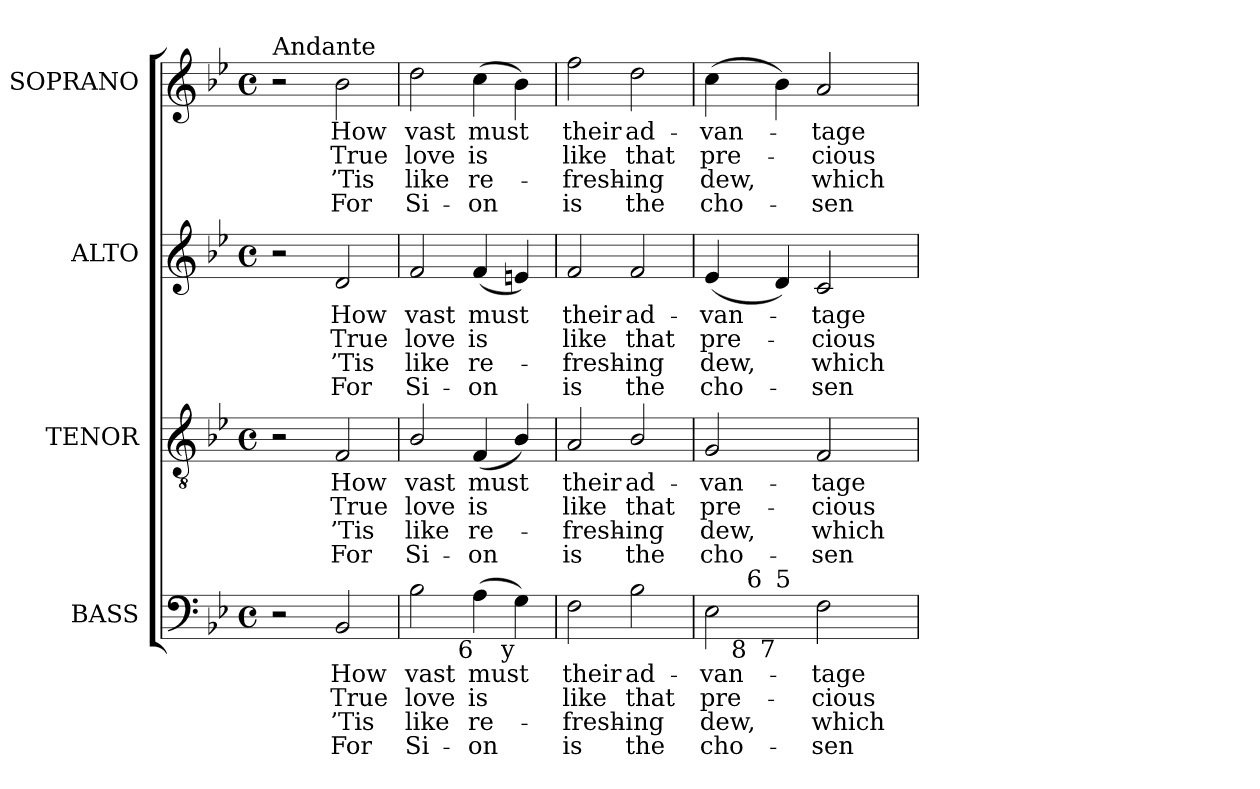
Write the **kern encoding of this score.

**kern	**text	**text	**text	**text	**kern	**text	**text	**text	**text	**kern	**text	**text	**text	**text	**kern	**text	**text	**text	**text
*part4	*part4	*part4	*part4	*part4	*part3	*part3	*part3	*part3	*part3	*part2	*part2	*part2	*part2	*part2	*part1	*part1	*part1	*part1	*part1
*staff4	*staff4	*staff4	*staff4	*staff4	*staff3	*staff3	*staff3	*staff3	*staff3	*staff2	*staff2	*staff2	*staff2	*staff2	*staff1	*staff1	*staff1	*staff1	*staff1
*I"BASS	*	*	*	*	*I"TENOR	*	*	*	*	*I"ALTO	*	*	*	*	*I"SOPRANO	*	*	*	*
*I'B.	*	*	*	*	*I'T.	*	*	*	*	*I'A.	*	*	*	*	*I'S.	*	*	*	*
!!LO:PB:g=z
*clefF4	*	*	*	*	*clefGv2	*	*	*	*	*clefG2	*	*	*	*	*clefG2	*	*	*	*
*	*	*	*	*	*ITrd7c12	*	*	*	*	*	*	*	*	*	*	*	*	*	*
*k[b-e-]	*	*	*	*	*k[b-e-]	*	*	*	*	*k[b-e-]	*	*	*	*	*k[b-e-]	*	*	*	*
*B-:	*	*	*	*	*B-:	*	*	*	*	*B-:	*	*	*	*	*B-:	*	*	*	*
*M4/4	*	*	*	*	*M4/4	*	*	*	*	*M4/4	*	*	*	*	*M4/4	*	*	*	*
*met(c)	*	*	*	*	*met(c)	*	*	*	*	*met(c)	*	*	*	*	*met(c)	*	*	*	*
=1	=1	=1	=1	=1	=1	=1	=1	=1	=1	=1	=1	=1	=1	=1	=1	=1	=1	=1	=1
!	!	!	!	!	!	!	!	!	!	!	!	!	!	!	!LO:TX:a:t=Andante	!	!	!	!
2r	.	.	.	.	2r	.	.	.	.	2r	.	.	.	.	2r	.	.	.	.
!	!LO:LY:b:color=#000000	!LO:LY:b:color=#000000	!LO:LY:b:color=#000000	!LO:LY:b:color=#000000	!	!	!	!	!	!	!	!	!	!	!	!	!	!	!
!	!	!	!	!	!	!LO:LY:b:color=#000000	!LO:LY:b:color=#000000	!LO:LY:b:color=#000000	!LO:LY:b:color=#000000	!	!	!	!	!	!	!	!	!	!
!	!	!	!	!	!	!	!	!	!	!	!LO:LY:b:color=#000000	!LO:LY:b:color=#000000	!LO:LY:b:color=#000000	!LO:LY:b:color=#000000	!	!	!	!	!
!	!	!	!	!	!	!	!	!	!	!	!	!	!	!	!	!LO:LY:b:color=#000000	!LO:LY:b:color=#000000	!LO:LY:b:color=#000000	!LO:LY:b:color=#000000
2BB-i/	How	True	’Tis	For	2FFi/	How	True	’Tis	For	2di/	How	True	’Tis	For	2b-i\	How	True	’Tis	For
=2	=2	=2	=2	=2	=2	=2	=2	=2	=2	=2	=2	=2	=2	=2	=2	=2	=2	=2	=2
!	!LO:LY:b:color=#000000	!LO:LY:b:color=#000000	!LO:LY:b:color=#000000	!LO:LY:b:color=#000000	!	!	!	!	!	!	!	!	!	!	!	!	!	!	!
!	!	!	!	!	!	!LO:LY:b:color=#000000	!LO:LY:b:color=#000000	!LO:LY:b:color=#000000	!LO:LY:b:color=#000000	!	!	!	!	!	!	!	!	!	!
!	!	!	!	!	!	!	!	!	!	!	!LO:LY:b:color=#000000	!LO:LY:b:color=#000000	!LO:LY:b:color=#000000	!LO:LY:b:color=#000000	!	!	!	!	!
!	!	!	!	!	!	!	!	!	!	!	!	!	!	!	!	!LO:LY:b:color=#000000	!LO:LY:b:color=#000000	!LO:LY:b:color=#000000	!LO:LY:b:color=#000000
2B-i\	vast	love	like	Si-	2BB-i/	vast	love	like	Si-	2fi/	vast	love	like	Si-	2ddi\	vast	love	like	Si-
!	!LO:LY:b:color=#000000	!LO:LY:b:color=#000000	!LO:LY:b:color=#000000	!LO:LY:b:color=#000000	!	!	!	!	!	!	!	!	!	!	!	!	!	!	!
!	!	!	!	!	!	!LO:LY:b:color=#000000	!LO:LY:b:color=#000000	!LO:LY:b:color=#000000	!LO:LY:b:color=#000000	!	!	!	!	!	!	!	!	!	!
!	!	!	!	!	!	!	!	!	!	!	!LO:LY:b:color=#000000	!LO:LY:b:color=#000000	!LO:LY:b:color=#000000	!LO:LY:b:color=#000000	!	!	!	!	!
!LO:TX:b:rj:t=6	!	!	!	!	!	!	!	!	!	!	!	!	!	!	!	!	!	!	!
!	!	!	!	!	!	!	!	!	!	!	!	!	!	!	!	!LO:LY:b:color=#000000	!LO:LY:b:color=#000000	!LO:LY:b:color=#000000	!LO:LY:b:color=#000000
(4Ai\	must	is	-re-	-on	(4FFi/	must	is	-re-	-on	(4fi/	must	is	-re-	-on	(4cci\	must	is	-re-	-on
!LO:TX:b:rj:t=y	!	!	!	!	!	!	!	!	!	!	!	!	!	!	!	!	!	!	!
4Gi\)	.	.	.	.	4BB-i/)	.	.	.	.	4eni/)	.	.	.	.	4b-i\)	.	.	.	.
=3	=3	=3	=3	=3	=3	=3	=3	=3	=3	=3	=3	=3	=3	=3	=3	=3	=3	=3	=3
!	!LO:LY:b:color=#000000	!LO:LY:b:color=#000000	!LO:LY:b:color=#000000	!LO:LY:b:color=#000000	!	!	!	!	!	!	!	!	!	!	!	!	!	!	!
!	!	!	!	!	!	!LO:LY:b:color=#000000	!LO:LY:b:color=#000000	!LO:LY:b:color=#000000	!LO:LY:b:color=#000000	!	!	!	!	!	!	!	!	!	!
!	!	!	!	!	!	!	!	!	!	!	!LO:LY:b:color=#000000	!LO:LY:b:color=#000000	!LO:LY:b:color=#000000	!LO:LY:b:color=#000000	!	!	!	!	!
!	!	!	!	!	!	!	!	!	!	!	!	!	!	!	!	!LO:LY:b:color=#000000	!LO:LY:b:color=#000000	!LO:LY:b:color=#000000	!LO:LY:b:color=#000000
2Fi\	their	like	fresh-	-is	2AAi/	their	like	fresh-	-is	2fi/	their	like	fresh-	-is	2ffi\	their	like	fresh-	-is
!	!LO:LY:b:color=#000000	!LO:LY:b:color=#000000	!LO:LY:b:color=#000000	!LO:LY:b:color=#000000	!	!	!	!	!	!	!	!	!	!	!	!	!	!	!
!	!	!	!	!	!	!LO:LY:b:color=#000000	!LO:LY:b:color=#000000	!LO:LY:b:color=#000000	!LO:LY:b:color=#000000	!	!	!	!	!	!	!	!	!	!
!	!	!	!	!	!	!	!	!	!	!	!LO:LY:b:color=#000000	!LO:LY:b:color=#000000	!LO:LY:b:color=#000000	!LO:LY:b:color=#000000	!	!	!	!	!
!	!	!	!	!	!	!	!	!	!	!	!	!	!	!	!	!LO:LY:b:color=#000000	!LO:LY:b:color=#000000	!LO:LY:b:color=#000000	!LO:LY:b:color=#000000
2B-i\	ad-	that	ing	the	2BB-i/	ad-	that	ing	the	2fi/	ad-	that	ing	the	2ddi\	ad-	that	ing	the
=4	=4	=4	=4	=4	=4	=4	=4	=4	=4	=4	=4	=4	=4	=4	=4	=4	=4	=4	=4
!	!LO:LY:b:color=#000000	!LO:LY:b:color=#000000	!LO:LY:b:color=#000000	!LO:LY:b:color=#000000	!	!	!	!	!	!	!	!	!	!	!	!	!	!	!
!	!	!	!	!	!	!LO:LY:b:color=#000000	!LO:LY:b:color=#000000	!LO:LY:b:color=#000000	!LO:LY:b:color=#000000	!	!	!	!	!	!	!	!	!	!
!	!	!	!	!	!	!	!	!	!	!	!LO:LY:b:color=#000000	!LO:LY:b:color=#000000	!LO:LY:b:color=#000000	!LO:LY:b:color=#000000	!	!	!	!	!
!	!	!	!	!	!	!	!	!	!	!	!	!	!	!	!	!LO:LY:b:color=#000000	!LO:LY:b:color=#000000	!LO:LY:b:color=#000000	!LO:LY:b:color=#000000
*^	*	*	*	*	*	*	*	*	*	*	*	*	*	*	*	*	*	*	*
*	*^	*	*	*	*	*	*	*	*	*	*	*	*	*	*	*	*	*	*	*
2E-i\	16ryy	4ryy	-van-	pre-	dew,	cho-	2GGi/	-van-	pre-	dew,	cho-	(4e-i/	-van-	pre-	dew,	cho-	(4cci\	-van-	pre-	dew,	cho-
.	32ryy	.	.	.	.	.	.	.	.	.	.	.	.	.	.	.	.	.	.	.	.
.	64ryy	.	.	.	.	.	.	.	.	.	.	.	.	.	.	.	.	.	.	.	.
.	256ryy	.	.	.	.	.	.	.	.	.	.	.	.	.	.	.	.	.	.	.	.
.	1024ryy	.	.	.	.	.	.	.	.	.	.	.	.	.	.	.	.	.	.	.	.
!	!LO:TX:b:rj:t=8	!	!	!	!	!	!	!	!	!	!	!	!	!	!	!	!	!	!	!	!
!	!LO:TX:t=6	!	!	!	!	!	!	!	!	!	!	!	!	!	!	!	!	!	!	!	!
.	2ryy	.	.	.	.	.	.	.	.	.	.	.	.	.	.	.	.	.	.	.	.
!	!	!LO:TX:b:rj:t=7	!	!	!	!	!	!	!	!	!	!	!	!	!	!	!	!	!	!	!
!	!	!LO:TX:t=5	!	!	!	!	!	!	!	!	!	!	!	!	!	!	!	!	!	!	!
.	.	2.ryy	.	.	.	.	.	.	.	.	.	4di/)	.	.	.	.	4b-i\)	.	.	.	.
!	!	!	!LO:LY:b:color=#000000	!LO:LY:b:color=#000000	!LO:LY:b:color=#000000	!LO:LY:b:color=#000000	!	!	!	!	!	!	!	!	!	!	!	!	!	!	!
!	!	!	!	!	!	!	!	!LO:LY:b:color=#000000	!LO:LY:b:color=#000000	!LO:LY:b:color=#000000	!LO:LY:b:color=#000000	!	!	!	!	!	!	!	!	!	!
!	!	!	!	!	!	!	!	!	!	!	!	!	!LO:LY:b:color=#000000	!LO:LY:b:color=#000000	!LO:LY:b:color=#000000	!LO:LY:b:color=#000000	!	!	!	!	!
!	!	!	!	!	!	!	!	!	!	!	!	!	!	!	!	!	!	!LO:LY:b:color=#000000	!LO:LY:b:color=#000000	!LO:LY:b:color=#000000	!LO:LY:b:color=#000000
2Fi\	.	.	-tage	-cious	-which	sen	2FFi/	-tage	-cious	-which	sen	2ci/	-tage	-cious	-which	sen	2ai/	-tage	-cious	-which	sen
.	4ryy	.	.	.	.	.	.	.	.	.	.	.	.	.	.	.	.	.	.	.	.
.	8ryy	.	.	.	.	.	.	.	.	.	.	.	.	.	.	.	.	.	.	.	.
.	128ryy	.	.	.	.	.	.	.	.	.	.	.	.	.	.	.	.	.	.	.	.
.	512.ryy	.	.	.	.	.	.	.	.	.	.	.	.	.	.	.	.	.	.	.	.
*v	*v	*v	*	*	*	*	*	*	*	*	*	*	*	*	*	*	*	*	*	*	*
=	=	=	=	=	=	=	=	=	=	=	=	=	=	=	=	=	=	=	=
*-	*-	*-	*-	*-	*-	*-	*-	*-	*-	*-	*-	*-	*-	*-	*-	*-	*-	*-	*-
